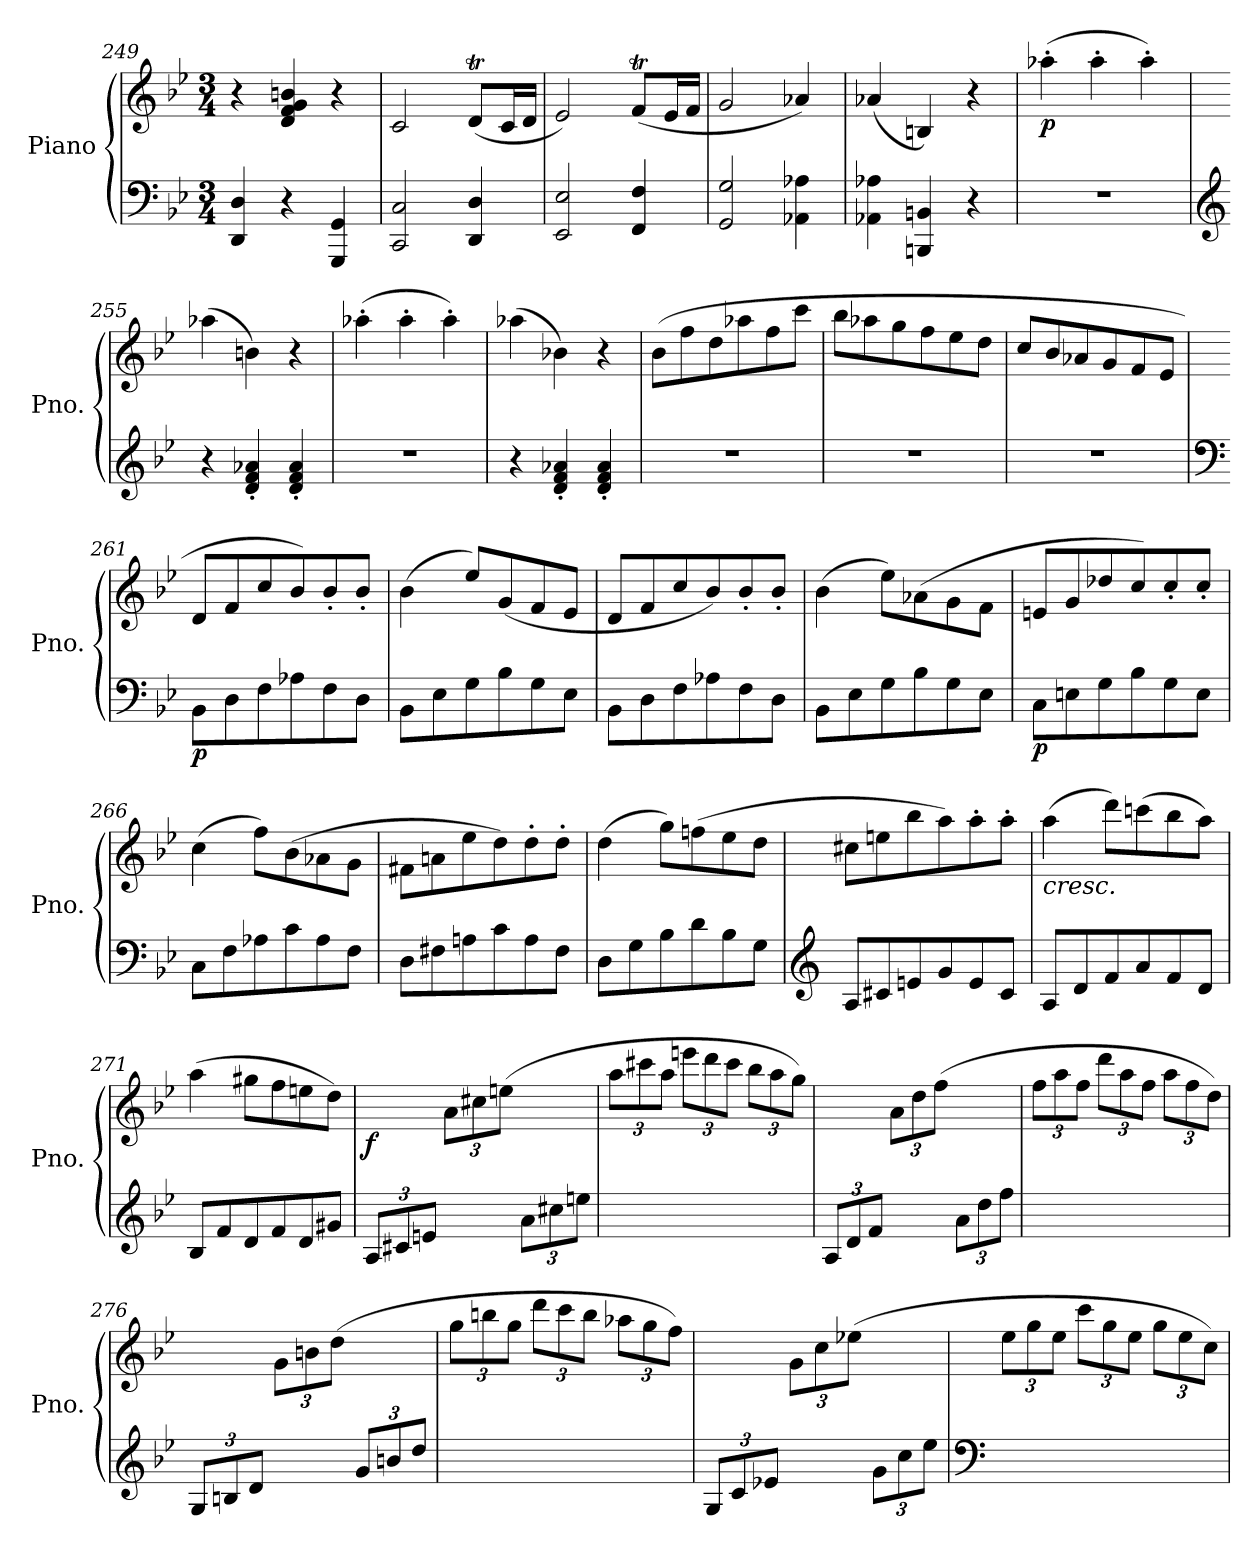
**kern	**kern	**dynam
*part1	*part1	*part1
*staff2	*staff1	*staff1/2
*I"Piano	*	*
*I'Pno.	*	*
*clefF4	*clefG2	*
*k[b-e-]	*k[b-e-]	*
*M3/4	*M3/4	*
=249	=249	=249
4DD/ 4D/	4r	.
4r	4d/ 4f/ 4g/ 4bn/	.
4GGG/ 4GG/	4r	.
=250	=250	=250
2CC/ 2C/	2c/	.
4DD/ 4D/	(<8dt/L	.
.	16c/L	.
.	16d/JJ	.
=251	=251	=251
2EE-/ 2E-/	2e-/)	.
4FF/ 4F/	(<8fT/L	.
.	16e-/L	.
.	16f/JJ	.
=252	=252	=252
2GG/ 2G/	2g/	.
4AA-X\ 4A-X\	4a-X/)	.
=253	=253	=253
4AA-X\ 4A-X\	(<4a-X/	.
4BBBn/ 4BBn/	4Bn/)	.
4r	4r	.
=254	=254	=254
!	!	!LO:DY:b
2.r	(>4aa-X'\	p
.	4aa-'\	.
.	4aa-'\)	.
=255	=255	=255
*clefG2	*	*
4r	(>4aa-X\	.
4d/' 4f/' 4a-X/'	4bn\)	.
4d/' 4f/' 4a-/'	4r	.
=256	=256	=256
2.r	(>4aa-X'\	.
.	4aa-'\	.
.	4aa-'\)	.
!!LO:LB:g=z
=257	=257	=257
4r	(>4aa-X\	.
4d/' 4f/' 4a-X/'	4b-X\)	.
4d/' 4f/' 4a-/'	4r	.
=258	=258	=258
2.r	(>8b-\L	.
.	8ff\	.
.	8dd\	.
.	8aa-X\	.
.	8ff\	.
.	8ccc\J	.
=259	=259	=259
2.r	8bb-\L	.
.	8aa-X\	.
.	8gg\	.
.	8ff\	.
.	8ee-\	.
.	8dd\J	.
=260	=260	=260
2.r	8cc/L	.
.	8b-/	.
.	8a-X/	.
.	8g/	.
.	8f/	.
.	8e-/J	.
=261	=261	=261
*clefF4	*	*
!	!	!LO:DY:b=2
8BB-\L	8d/L	p
8D\	8f/	.
8F\	8cc/	.
8A-X\	8b-/)	.
8F\	8b-'/	.
8D\J	8b-'/J	.
=262	=262	=262
8BB-\L	(>4b-\	.
8E-\	.	.
8G\	8ee-/L)	.
8B-\	(<8g/	.
8G\	8f/	.
8E-\J	8e-/J	.
=263	=263	=263
8BB-\L	8d/L	.
8D\	8f/	.
8F\	8cc/	.
8A-X\	8b-/)	.
8F\	8b-'/	.
8D\J	8b-'/J	.
!!LO:LB:g=z
=264	=264	=264
8BB-\L	(>4b-\	.
8E-\	.	.
8G\	8ee-\L)	.
8B-\	(>8a-X\	.
8G\	8g\	.
8E-\J	8f\J	.
=265	=265	=265
!	!	!LO:DY:b=2
8C\L	8en/L	p
8En\	8g/	.
8G\	8dd-X/	.
8B-\	8cc/)	.
8G\	8cc'/	.
8E\J	8cc'/J	.
=266	=266	=266
8C\L	(>4cc\	.
8F\	.	.
8A-X\	8ff\L)	.
8c\	(>8b-\	.
8A-\	8a-X\	.
8F\J	8g\J	.
=267	=267	=267
8D\L	8f#X\L	.
8F#X\	8an\	.
8An\	8ee-\	.
8c\	8dd\)	.
8A\	8dd'\	.
8F#\J	8dd'\J	.
=268	=268	=268
8D\L	(>4dd\	.
8G\	.	.
8B-\	8gg\L)	.
8d\	(>8ffn\	.
8B-\	8ee-\	.
8G\J	8dd\J	.
!!LO:PB:g=z
=269	=269	=269
*clefG2	*	*
8A/L	8cc#X\L	.
8c#X/	8een\	.
8en/	8bb-\	.
8g/	8aa\)	.
8e/	8aa'\	.
8c#/J	8aa'\J	.
=270	=270	=270
!	!LO:TX:b:i:t=cresc.	!
8A/L	(>4aa\	.
8d/	.	.
8f/	8ddd\L)	.
8a/	(>8cccn\	.
8f/	8bb-\	.
8d/J	8aa\J)	.
=271	=271	=271
8B-/L	(>4aa\	.
8f/	.	.
8d/	8gg#X\L	.
8f/	8ff\	.
8d/	8een\	.
8g#X/J	8dd\J)	.
=272	=272	=272
*Xbrackettup	*	*
!	!	!LO:DY:b
(>12A/L	4ryy	f
12c#X/	.	.
12en/J	.	.
*	*Xbrackettup	*
4ryy	12a\L	.
.	12cc#X\	.
.	(12een\J	.
12a\L	4ryy	.
12cc#X\	.	.
12een\J	.	.
!!LO:LB:g=z
=273	=273	=273
2.ryy	12aa\L	.
.	12ccc#X\	.
.	12aa\J	.
.	12eeen\L	.
.	12ddd\	.
.	12ccc#\J	.
.	12bb-\L	.
.	12aa\	.
.	12gg\J)	.
=274	=274	=274
(>12A/L	4ryy	.
12d/	.	.
12f/J	.	.
4ryy	12a\L	.
.	12dd\	.
.	(12ff\J	.
12a\L	4ryy	.
12dd\	.	.
12ff\J	.	.
=275	=275	=275
2.ryy	12ff\L	.
.	12aa\	.
.	12ff\J	.
.	12ddd\L	.
.	12aa\	.
.	12ff\J	.
.	12aa\L	.
.	12ff\	.
.	12dd\J)	.
=276	=276	=276
(>12G/L	4ryy	.
12Bn/	.	.
12d/J	.	.
4ryy	12g\L	.
.	12bn\	.
.	(12dd\J	.
12g/L	4ryy	.
12bn/	.	.
12dd/J	.	.
!!LO:LB:g=z
=277	=277	=277
2.ryy	12gg\L	.
.	12bbn\	.
.	12gg\J	.
.	12ddd\L	.
.	12ccc\	.
.	12bb\J	.
.	12aa-X\L	.
.	12gg\	.
.	12ff\J)	.
=278	=278	=278
(>12G/L	4ryy	.
12c/	.	.
12e-X/J	.	.
4ryy	12g\L	.
.	12cc\	.
.	(12ee-X\J	.
12g\L	4ryy	.
12cc\	.	.
12ee-\J	.	.
=279	=279	=279
*clefF4	*	*
2.ryy	12ee-\L	.
.	12gg\	.
.	12ee-\J	.
.	12ccc\L	.
.	12gg\	.
.	12ee-\J	.
.	12gg\L	.
.	12ee-\	.
.	12cc\J)	.
=	=	=
*-	*-	*-
